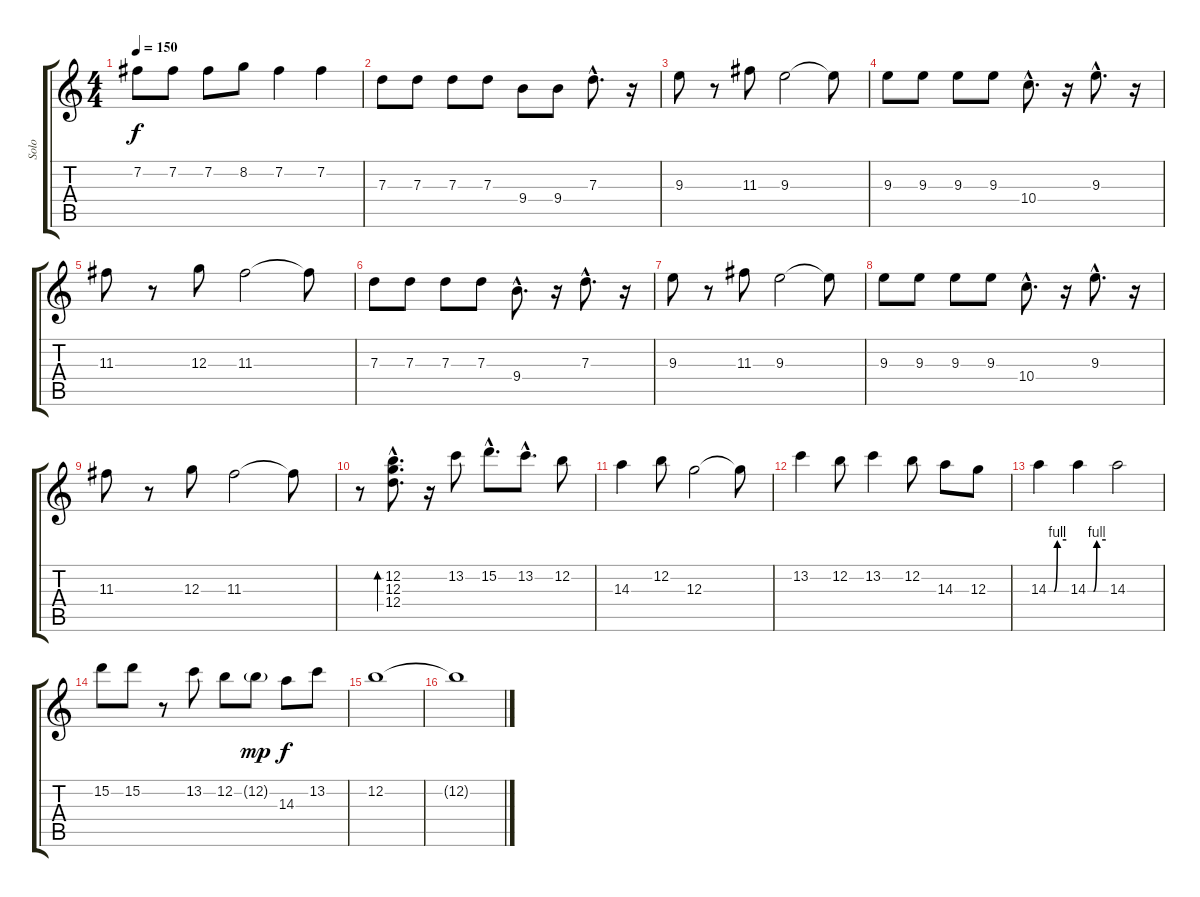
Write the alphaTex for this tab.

\track ("Solo" "Solo") {instrument electricguitarmuted}
\staff {score tabs}
\tuning (E4 B3 G3 D3 A2 E2) {hide}
\ts (4 4)
\tempo 150
\clef g2
\ks c
7.2.8{dy f} 7.2.8 7.2.8 8.2.8 7.2.4 7.2.4 |
7.3.8 7.3.8 7.3.8 7.3.8 9.4.8 9.4.8 7.3{hac}.8{d} r.16 |
9.3.8 r.8 11.3.8 9.3.2 9.3{t}.8 |
9.3.8 9.3.8 9.3.8 9.3.8 10.4{hac}.8{d} r.16 9.3{hac}.8{d} r.16 |
11.3.8 r.8 12.3.8 11.3.2 11.3{t}.8 |
7.3.8 7.3.8 7.3.8 7.3.8 9.4{hac}.8{d} r.16 7.3{hac}.8{d} r.16 |
9.3.8 r.8 11.3.8 9.3.2 9.3{t}.8 |
9.3.8 9.3.8 9.3.8 9.3.8 10.4{hac}.8{d} r.16 9.3{hac}.8{d} r.16 |
11.3.8 r.8 12.3.8 11.3.2 11.3{t}.8 |
r.8 (12.2{hac} 12.3{hac} 12.4{hac}).8{d bd 480} r.16 13.2.8 15.2{hac}.8{d} 13.2{hac}.8{d} 12.2.8 |
14.3.4 12.2.8 12.3.2 12.3{t}.8 |
13.2.4 12.2.8 13.2.4 12.2.8 14.3.8 12.3.8 |
14.3{be (custom 0 0 15 0 19 0 30 4 60 4)}.4 14.3{be (custom 0 0 19 0 30 4 60 4)}.4 14.3.2 |
15.2.8 15.2.8 r.8 13.2.8 12.2.8 12.2{g}.8{dy mp} 14.3.8{dy f} 13.2.8 |
12.2.1 |
12.2{t}.1
